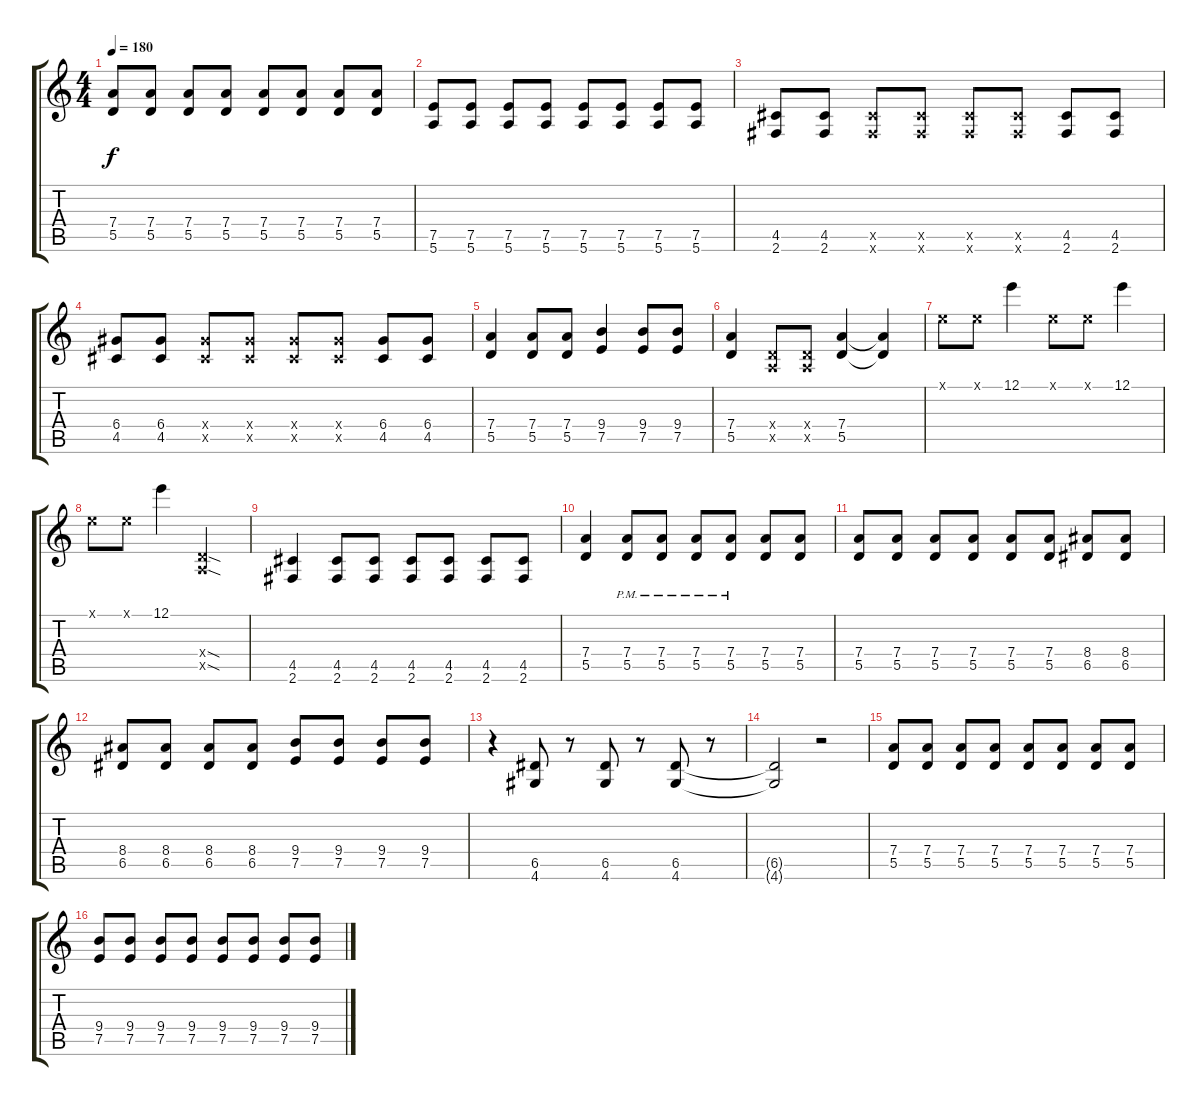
\track "" {instrument distortionguitar}
\staff {score tabs}
\tuning (E4 B3 G3 D3 A2 E2) {hide}
\ts (4 4)
\tempo 180
\clef g2
\ks c
(7.4 5.5).8{dy f} (7.4 5.5).8 (7.4 5.5).8 (7.4 5.5).8 (7.4 5.5).8 (7.4 5.5).8 (7.4 5.5).8 (7.4 5.5).8 |
(7.5 5.6).8 (7.5 5.6).8 (7.5 5.6).8 (7.5 5.6).8 (7.5 5.6).8 (7.5 5.6).8 (7.5 5.6).8 (7.5 5.6).8 |
(4.5 2.6).8 (4.5 2.6).8 (4.5{x} 2.6{x}).8 (4.5{x} 2.6{x}).8 (4.5{x} 2.6{x}).8 (4.5{x} 2.6{x}).8 (4.5 2.6).8 (4.5 2.6).8 |
(6.4 4.5).8 (6.4 4.5).8 (6.4{x} 4.5{x}).8 (6.4{x} 4.5{x}).8 (6.4{x} 4.5{x}).8 (6.4{x} 4.5{x}).8 (6.4 4.5).8 (6.4 4.5).8 |
(7.4 5.5).4 (7.4 5.5).8 (7.4 5.5).8 (9.4 7.5).4 (9.4 7.5).8 (9.4 7.5).8 |
(7.4 5.5).4 (0.4{x} 0.5{x}).8 (0.4{x} 0.5{x}).8 (7.4 5.5).4 (7.4{t} 5.5{t}).4 |
0.1{x}.8 0.1{x}.8 12.1.4 0.1{x}.8 0.1{x}.8 12.1.4 |
0.1{x}.8 0.1{x}.8 12.1.4 (0.4{sod x} 0.5{sod x}).2 |
(4.5 2.6).4 (4.5 2.6).8 (4.5 2.6).8 (4.5 2.6).8 (4.5 2.6).8 (4.5 2.6).8 (4.5 2.6).8 |
(7.4 5.5).4 (7.4{pm} 5.5{pm}).8 (7.4{pm} 5.5{pm}).8 (7.4{pm} 5.5{pm}).8 (7.4{pm} 5.5{pm}).8 (7.4 5.5).8 (7.4 5.5).8 |
(7.4 5.5).8 (7.4 5.5).8 (7.4 5.5).8 (7.4 5.5).8 (7.4 5.5).8 (7.4 5.5).8 (8.4 6.5).8 (8.4 6.5).8 |
(8.4 6.5).8 (8.4 6.5).8 (8.4 6.5).8 (8.4 6.5).8 (9.4 7.5).8 (9.4 7.5).8 (9.4 7.5).8 (9.4 7.5).8 |
r.4 (6.5 4.6).8 r.8 (6.5 4.6).8 r.8 (6.5 4.6).8 r.8 |
(6.5{t} 4.6{t}).2 r.2 |
(7.4 5.5).8 (7.4 5.5).8 (7.4 5.5).8 (7.4 5.5).8 (7.4 5.5).8 (7.4 5.5).8 (7.4 5.5).8 (7.4 5.5).8 |
(9.4 7.5).8 (9.4 7.5).8 (9.4 7.5).8 (9.4 7.5).8 (9.4 7.5).8 (9.4 7.5).8 (9.4 7.5).8 (9.4 7.5).8
